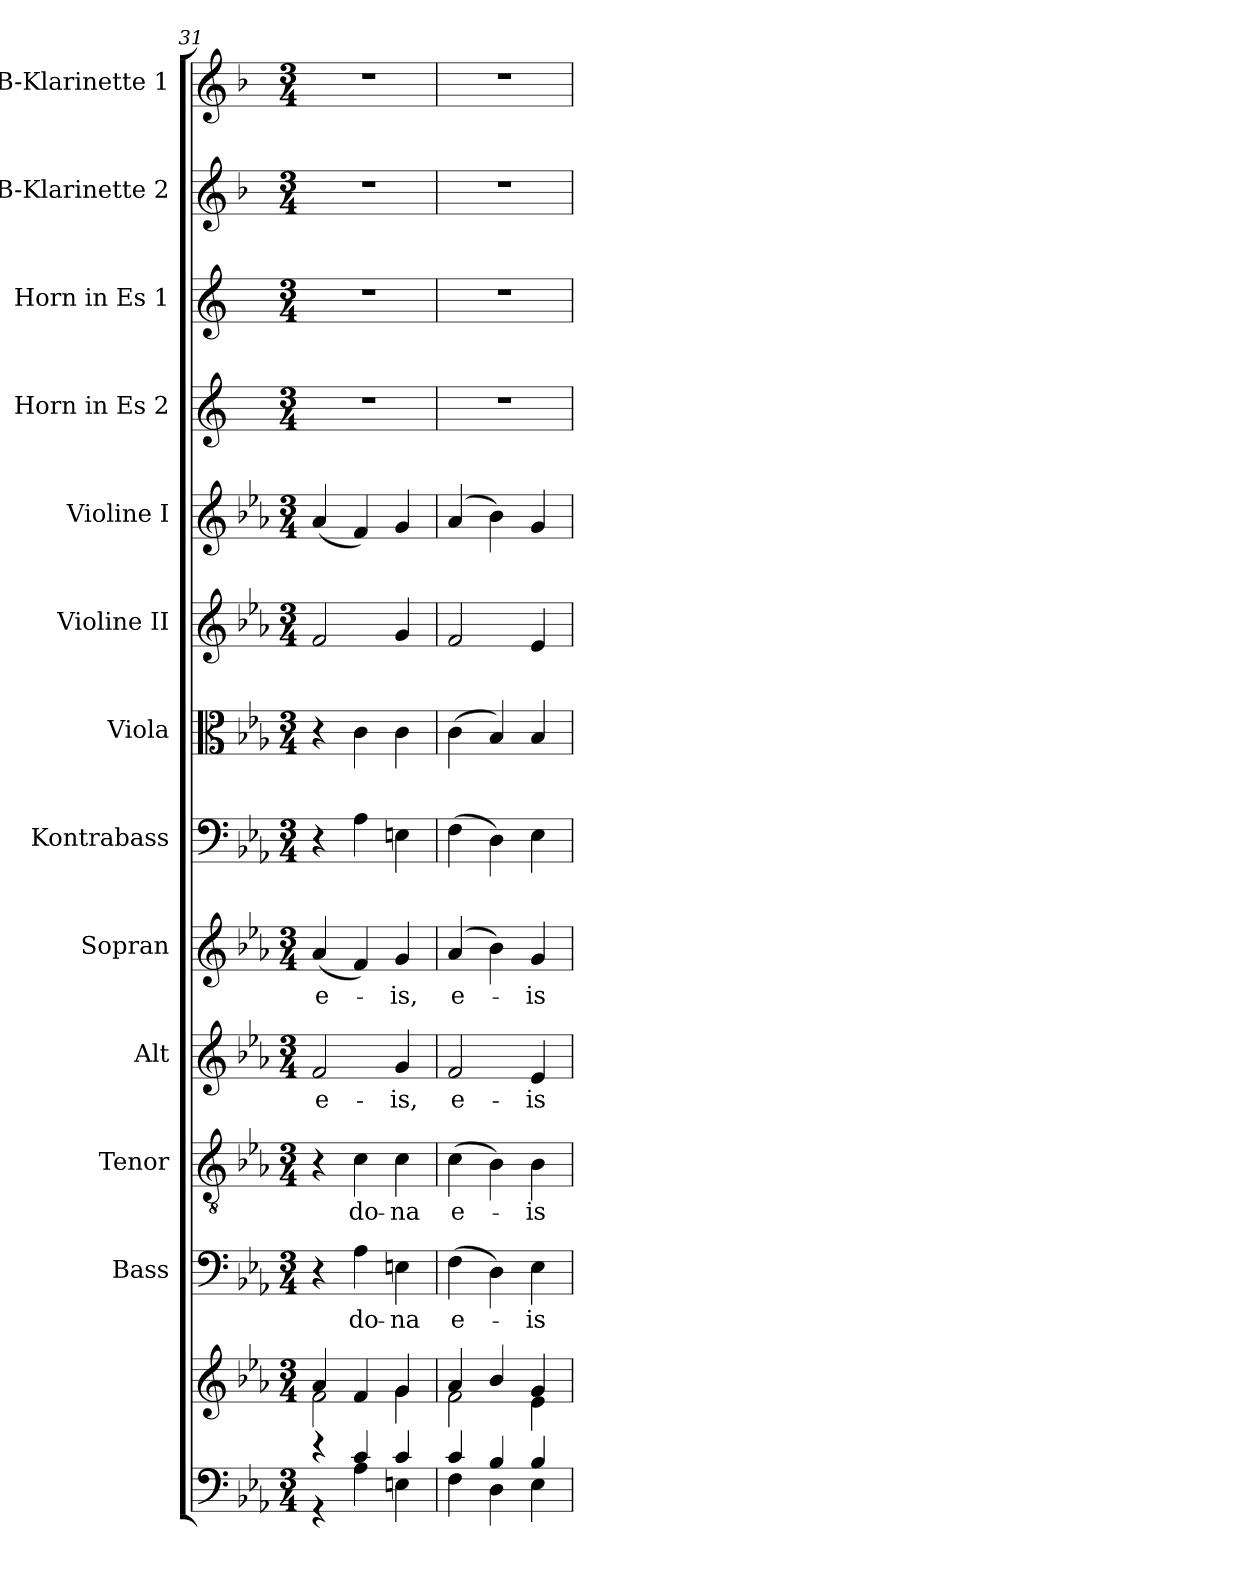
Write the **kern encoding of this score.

**kern	**kern	**kern	**text	**kern	**text	**kern	**text	**kern	**text	**kern	**kern	**kern	**kern	**kern	**kern	**kern	**kern
*part13	*part13	*part12	*part12	*part11	*part11	*part10	*part10	*part9	*part9	*part8	*part7	*part6	*part5	*part4	*part3	*part2	*part1
*staff14	*staff13	*staff12	*staff12	*staff11	*staff11	*staff10	*staff10	*staff9	*staff9	*staff8	*staff7	*staff6	*staff5	*staff4	*staff3	*staff2	*staff1
*	*	*I"Bass	*	*I"Tenor	*	*I"Alt	*	*I"Sopran	*	*I"Kontrabass	*I"Viola	*I"Violine II	*I"Violine I	*I"Horn in Es 2	*I"Horn in Es 1	*I"B-Klarinette 2	*I"B-Klarinette 1
*	*	*I'B.	*	*I'T.	*	*I'A.	*	*I'S.	*	*I'Kb.	*I'Vla.	*I'Vl. II	*I'Vl. I	*	*	*I'B Kl. 2	*I'B Kl. 1
*clefF4	*clefG2	*clefF4	*	*clefGv2	*	*clefG2	*	*clefG2	*	*clefF4	*clefC3	*clefG2	*clefG2	*clefG2	*clefG2	*clefG2	*clefG2
*	*	*	*	*	*	*	*	*	*	*ITrd7c12	*	*	*	*ITrd5c9	*ITrd5c9	*ITrd1c2	*ITrd1c2
*k[b-e-a-]	*k[b-e-a-]	*k[b-e-a-]	*	*k[b-e-a-]	*	*k[b-e-a-]	*	*k[b-e-a-]	*	*k[b-e-a-]	*k[b-e-a-]	*k[b-e-a-]	*k[b-e-a-]	*k[b-e-a-]	*k[b-e-a-]	*k[b-e-a-]	*k[b-e-a-]
*E-:	*E-:	*E-:	*	*E-:	*	*E-:	*	*E-:	*	*E-:	*E-:	*E-:	*E-:	*E-:	*E-:	*E-:	*E-:
*M3/4	*M3/4	*M3/4	*	*M3/4	*	*M3/4	*	*M3/4	*	*M3/4	*M3/4	*M3/4	*M3/4	*M3/4	*M3/4	*M3/4	*M3/4
=31	=31	=31	=31	=31	=31	=31	=31	=31	=31	=31	=31	=31	=31	=31	=31	=31	=31
*^	*^	*	*	*	*	*	*	*	*	*	*	*	*	*	*	*	*
!	!	!	!	!	!	!	!	!	!LO:LY:b	!	!LO:LY:b	!	!	!	!	!	!	!	!
4r	4r	4a-/	2f\	4r	.	4r	.	2f/	e-	(<4a-/	e-	4r	4r	2f/	(<4a-/	2.r	2.r	2.r	2.r
!	!	!	!	!	!LO:LY:b	!	!LO:LY:b	!	!	!	!	!	!	!	!	!	!	!	!
4c/	4A-\	4f/	.	4A-\	do-	4c\	do-	.	.	4f/)	.	4AA-\	4c\	.	4f/)	.	.	.	.
!	!	!	!	!	!LO:LY:b	!	!LO:LY:b	!	!LO:LY:b	!	!LO:LY:b	!	!	!	!	!	!	!	!
4c/	4En\	4g/	4g\	4En\	-na	4c\	-na	4g/	-is,	4g/	-is,	4EEn\	4c\	4g/	4g/	.	.	.	.
=32	=32	=32	=32	=32	=32	=32	=32	=32	=32	=32	=32	=32	=32	=32	=32	=32	=32	=32	=32
!	!	!	!	!	!LO:LY:b	!	!LO:LY:b	!	!LO:LY:b	!	!LO:LY:b	!	!	!	!	!	!	!	!
4c/	4F\	4a-/	2f\	(>4F\	e-	(>4c\	e-	2f/	e-	(4a-/	e-	(>4FF\	(>4c\	2f/	(4a-/	2.r	2.r	2.r	2.r
4B-/	4D\	4b-/	.	4D\)	.	4B-\)	.	.	.	4b-\)	.	4DD\)	4B-/)	.	4b-\)	.	.	.	.
!	!	!	!	!	!LO:LY:b	!	!LO:LY:b	!	!LO:LY:b	!	!LO:LY:b	!	!	!	!	!	!	!	!
4B-/	4E-\	4g/	4e-\	4E-\	-is	4B-\	-is	4e-/	-is	4g/	-is	4EE-\	4B-/	4e-/	4g/	.	.	.	.
*v	*v	*	*	*	*	*	*	*	*	*	*	*	*	*	*	*	*	*	*
*	*v	*v	*	*	*	*	*	*	*	*	*	*	*	*	*	*	*	*
=	=	=	=	=	=	=	=	=	=	=	=	=	=	=	=	=	=
*-	*-	*-	*-	*-	*-	*-	*-	*-	*-	*-	*-	*-	*-	*-	*-	*-	*-
